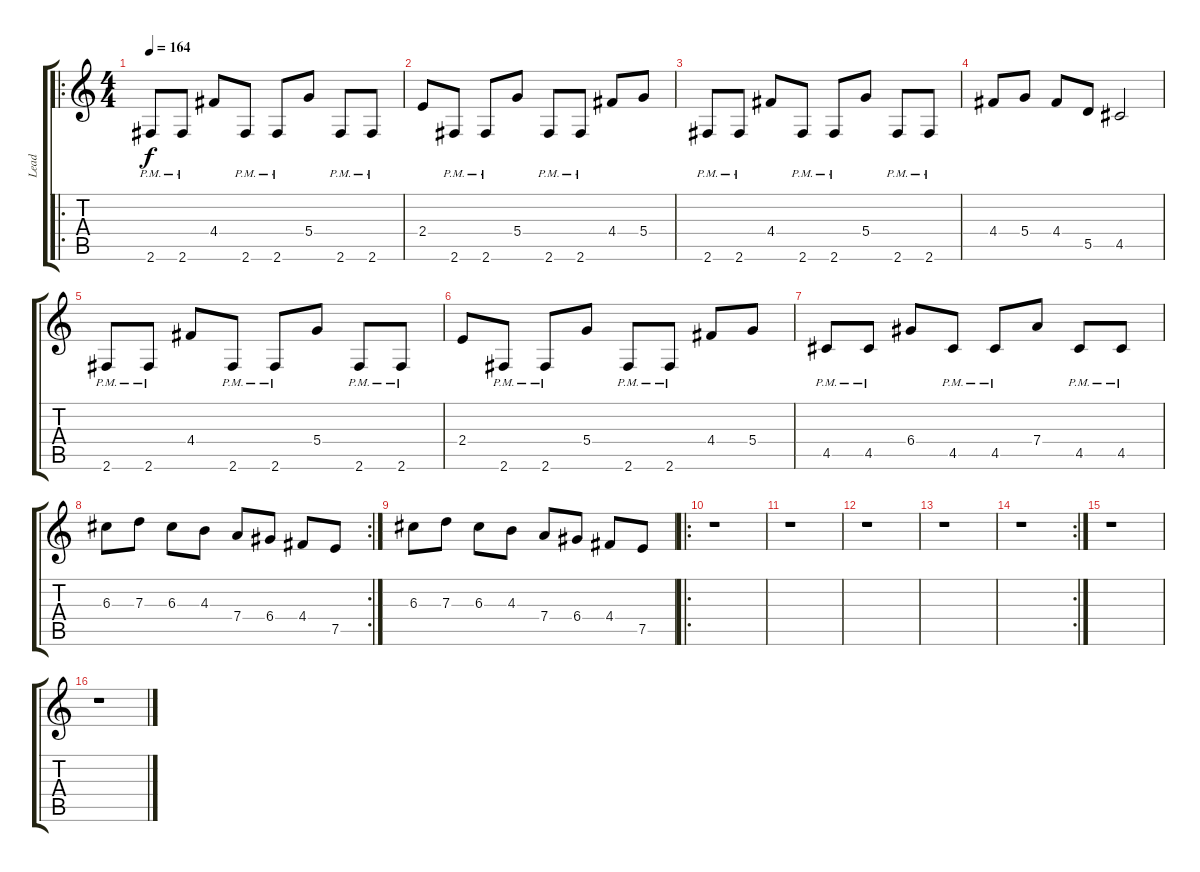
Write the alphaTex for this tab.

\track ("Lead" "Lead") {instrument distortionguitar}
\staff {score tabs}
\tuning (E4 B3 G3 D3 A2 E2) {hide}
\ro
\ts (4 4)
\tempo 164
\clef g2
\ks c
2.6{pm}.8{dy f} 2.6{pm}.8 4.4.8 2.6{pm}.8 2.6{pm}.8 5.4.8 2.6{pm}.8 2.6{pm}.8 |
2.4.8 2.6{pm}.8 2.6{pm}.8 5.4.8 2.6{pm}.8 2.6{pm}.8 4.4.8 5.4.8 |
2.6{pm}.8 2.6{pm}.8 4.4.8 2.6{pm}.8 2.6{pm}.8 5.4.8 2.6{pm}.8 2.6{pm}.8 |
4.4.8 5.4.8 4.4.8 5.5.8 4.5.2 |
2.6{pm}.8 2.6{pm}.8 4.4.8 2.6{pm}.8 2.6{pm}.8 5.4.8 2.6{pm}.8 2.6{pm}.8 |
2.4.8 2.6{pm}.8 2.6{pm}.8 5.4.8 2.6{pm}.8 2.6{pm}.8 4.4.8 5.4.8 |
4.5{pm}.8 4.5{pm}.8 6.4.8 4.5{pm}.8 4.5{pm}.8 7.4.8 4.5{pm}.8 4.5{pm}.8 |
\rc 2
6.3.8 7.3.8 6.3.8 4.3.8 7.4.8 6.4.8 4.4.8 7.5.8 |
6.3.8 7.3.8 6.3.8 4.3.8 7.4.8 6.4.8 4.4.8 7.5.8 |
\ro
r.1 |
r.1 |
r.1 |
r.1 |
\rc 2
r.1 |
r.1 |
r.1
